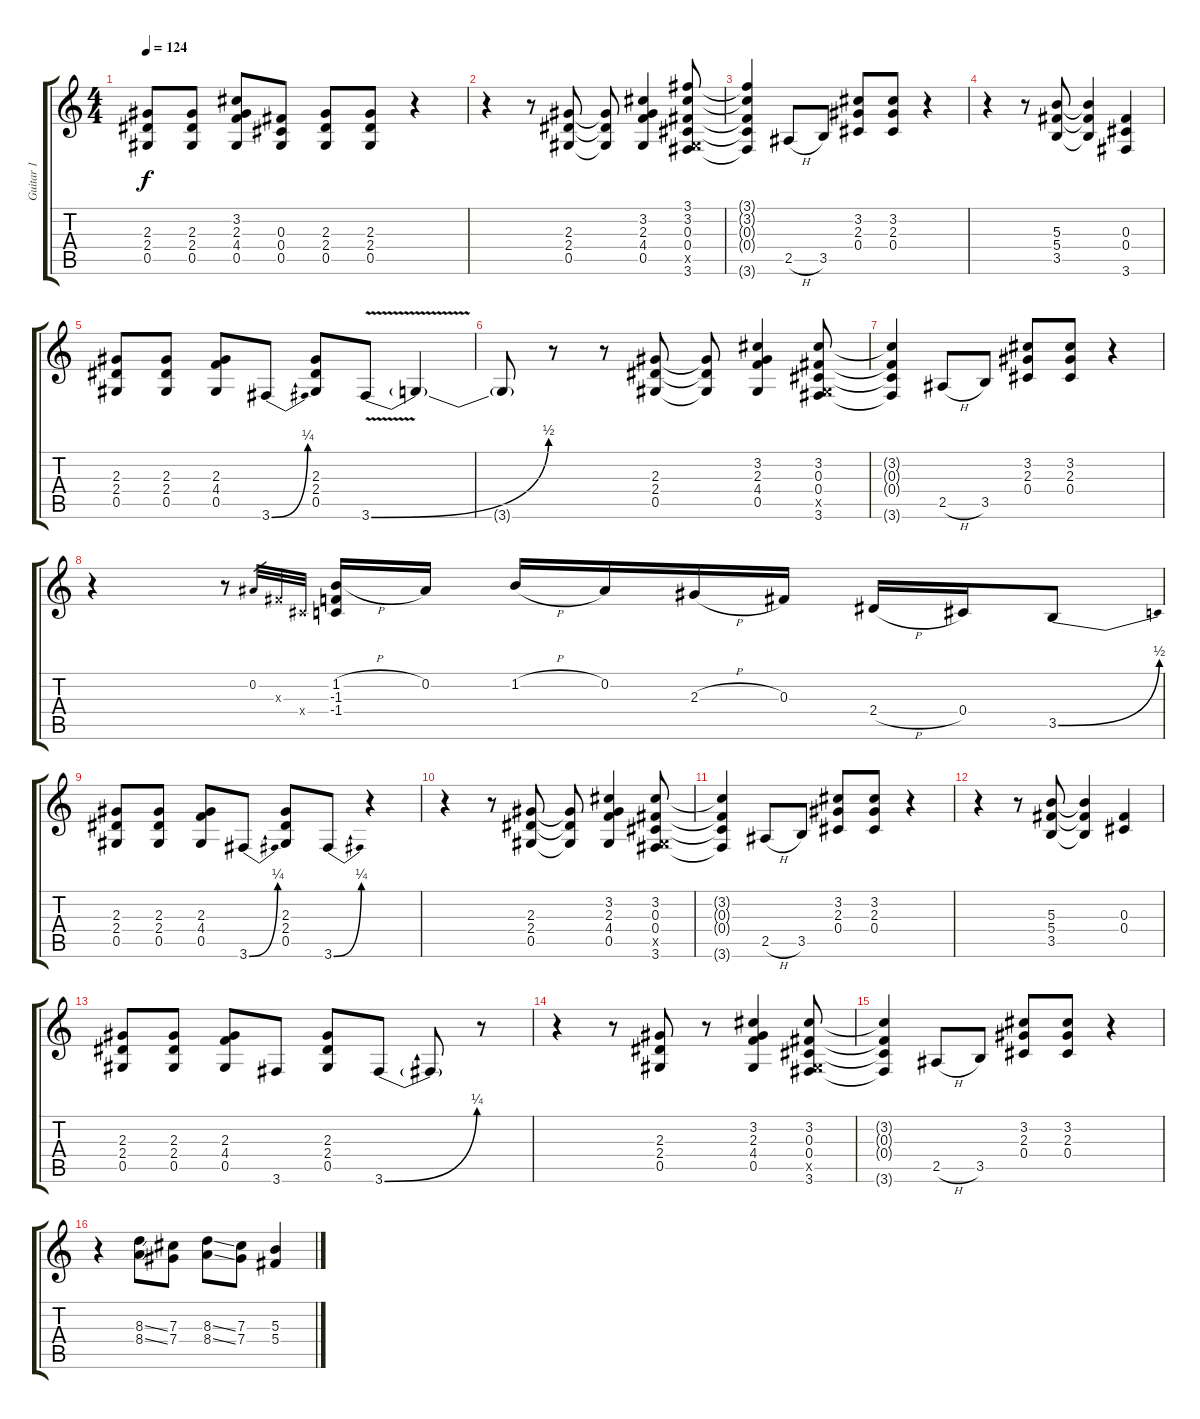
\track ("Guitar 1" "Guitar 1") {instrument overdrivenguitar}
\staff {score tabs}
\tuning (Eb4 Bb3 Gb3 Db3 Ab2 Eb2) {hide}
\ts (4 4)
\tempo 124
\clef g2
\ks c
(2.3 2.4 0.5).8{dy f instrument overdrivenguitar} (2.3 2.4 0.5).8 (3.2 2.3 4.4 0.5).8 (0.3 0.4 0.5).8 (2.3 2.4 0.5).8 (2.3 2.4 0.5).8 r.4 |
r.4 r.8 (2.3 2.4 0.5).8 (2.3{t} 2.4{t} 0.5{t}).8 (3.2 2.3 4.4 0.5).4 (3.1 3.2 0.3 0.4 0.5{x} 3.6).8 |
(3.1{t} 3.2{t} 0.3{t} 0.4{t} 3.6{t}).4 2.5{h}.8 3.5.8 (3.2 2.3 0.4).8 (3.2 2.3 0.4).8 r.4 |
r.4 r.8 (5.3 5.4 3.5).8 (5.3{t} 5.4{t} 3.5{t}).4 (0.3 0.4 3.6).4 |
(2.3 2.4 0.5).8 (2.3 2.4 0.5).8 (2.3 4.4 0.5).8 3.6{be (bend 0 0 60 1)}.8 (2.3 2.4 0.5).8 3.6{be (bend 0 0 60 2) v}.8 3.6{t}.4 |
3.6{t}.8 r.8 r.8 (2.3 2.4 0.5).8 (2.3{t} 2.4{t} 0.5{t}).8 (3.2 2.3 4.4 0.5).4 (3.2 0.3 0.4 0.5{x} 3.6).8 |
(3.2{t} 0.3{t} 0.4{t} 3.6{t}).4 2.5{h}.8 3.5.8 (3.2 2.3 0.4).8 (3.2 2.3 0.4).8 r.4 |
r.4 r.8 0.2.32{gr} 0.3{x}.32{gr} 0.4{x}.32{gr} (1.2{h} -1.3 -1.4).16 0.2.16 1.2{h}.16 0.2.16 2.3{h}.16 0.3.16 2.4{h}.16 0.4.16 3.5{be (bend 0 0 60 2)}.8 |
(2.3 2.4 0.5).8 (2.3 2.4 0.5).8 (2.3 4.4 0.5).8 3.6{be (bend 0 0 60 1)}.8 (2.3 2.4 0.5).8 3.6{be (bend 0 0 60 1)}.8 r.4 |
r.4 r.8 (2.3 2.4 0.5).8 (2.3{t} 2.4{t} 0.5{t}).8 (3.2 2.3 4.4 0.5).4 (3.2 0.3 0.4 0.5{x} 3.6).8 |
(3.2{t} 0.3{t} 0.4{t} 3.6{t}).4 2.5{h}.8 3.5.8 (3.2 2.3 0.4).8 (3.2 2.3 0.4).8 r.4 |
r.4 r.8 (5.3 5.4 3.5).8 (5.3{t} 5.4{t} 3.5{t}).4 (0.3 0.4).4 |
(2.3 2.4 0.5).8 (2.3 2.4 0.5).8 (2.3 4.4 0.5).8 3.6.8 (2.3 2.4 0.5).8 3.6{be (bend 0 0 60 1)}.8 3.6{t}.8 r.8 |
r.4 r.8 (2.3 2.4 0.5).8 r.8 (3.2 2.3 4.4 0.5).4 (3.2 0.3 0.4 0.5{x} 3.6).8 |
(3.2{t} 0.3{t} 0.4{t} 3.6{t}).4 2.5{h}.8 3.5.8 (3.2 2.3 0.4).8 (3.2 2.3 0.4).8 r.4 |
r.4 (8.3{ss} 8.4{ss}).8 (7.3 7.4).8 (8.3{ss} 8.4{ss}).8 (7.3 7.4).8 (5.3 5.4).4
